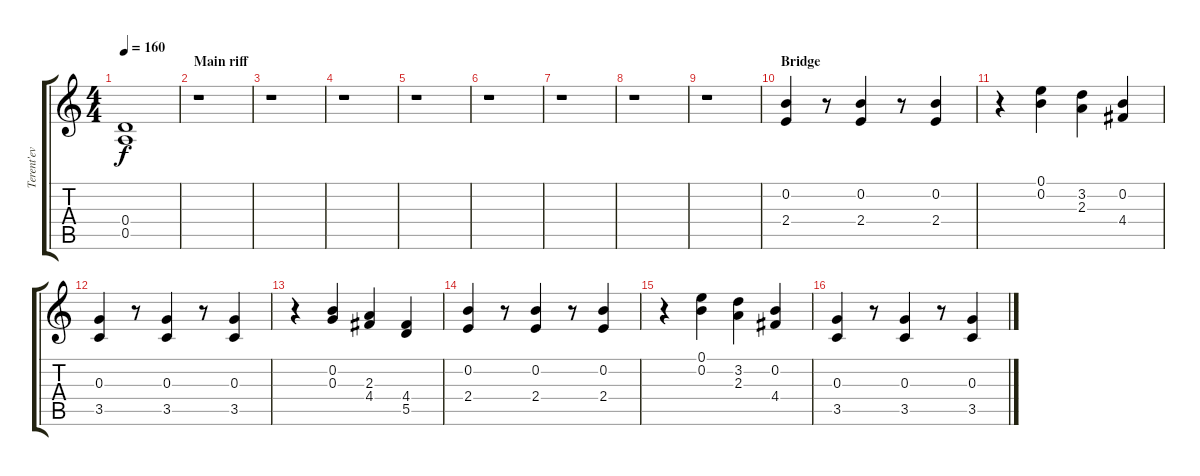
\track ("Terent'ev " "Terent'ev ") {instrument distortionguitar}
\staff {score tabs}
\tuning (E4 B3 G3 D3 A2 E2) {hide}
\ts (4 4)
\tempo 160
\clef g2
\ks c
(0.4{t} 0.5{t}).1{dy f} |
\section ("" "Main riff")
r.1 |
r.1 |
r.1 |
r.1 |
r.1 |
r.1 |
r.1 |
r.1 |
\section ("" "Bridge")
(0.2 2.4).4 r.8 (0.2 2.4).4 r.8 (0.2 2.4).4 |
r.4 (0.1 0.2).4 (3.2 2.3).4 (0.2 4.4).4 |
(0.3 3.5).4 r.8 (0.3 3.5).4 r.8 (0.3 3.5).4 |
r.4 (0.2 0.3).4 (2.3 4.4).4 (4.4 5.5).4 |
(0.2 2.4).4 r.8 (0.2 2.4).4 r.8 (0.2 2.4).4 |
r.4 (0.1 0.2).4 (3.2 2.3).4 (0.2 4.4).4 |
(0.3 3.5).4 r.8 (0.3 3.5).4 r.8 (0.3 3.5).4
